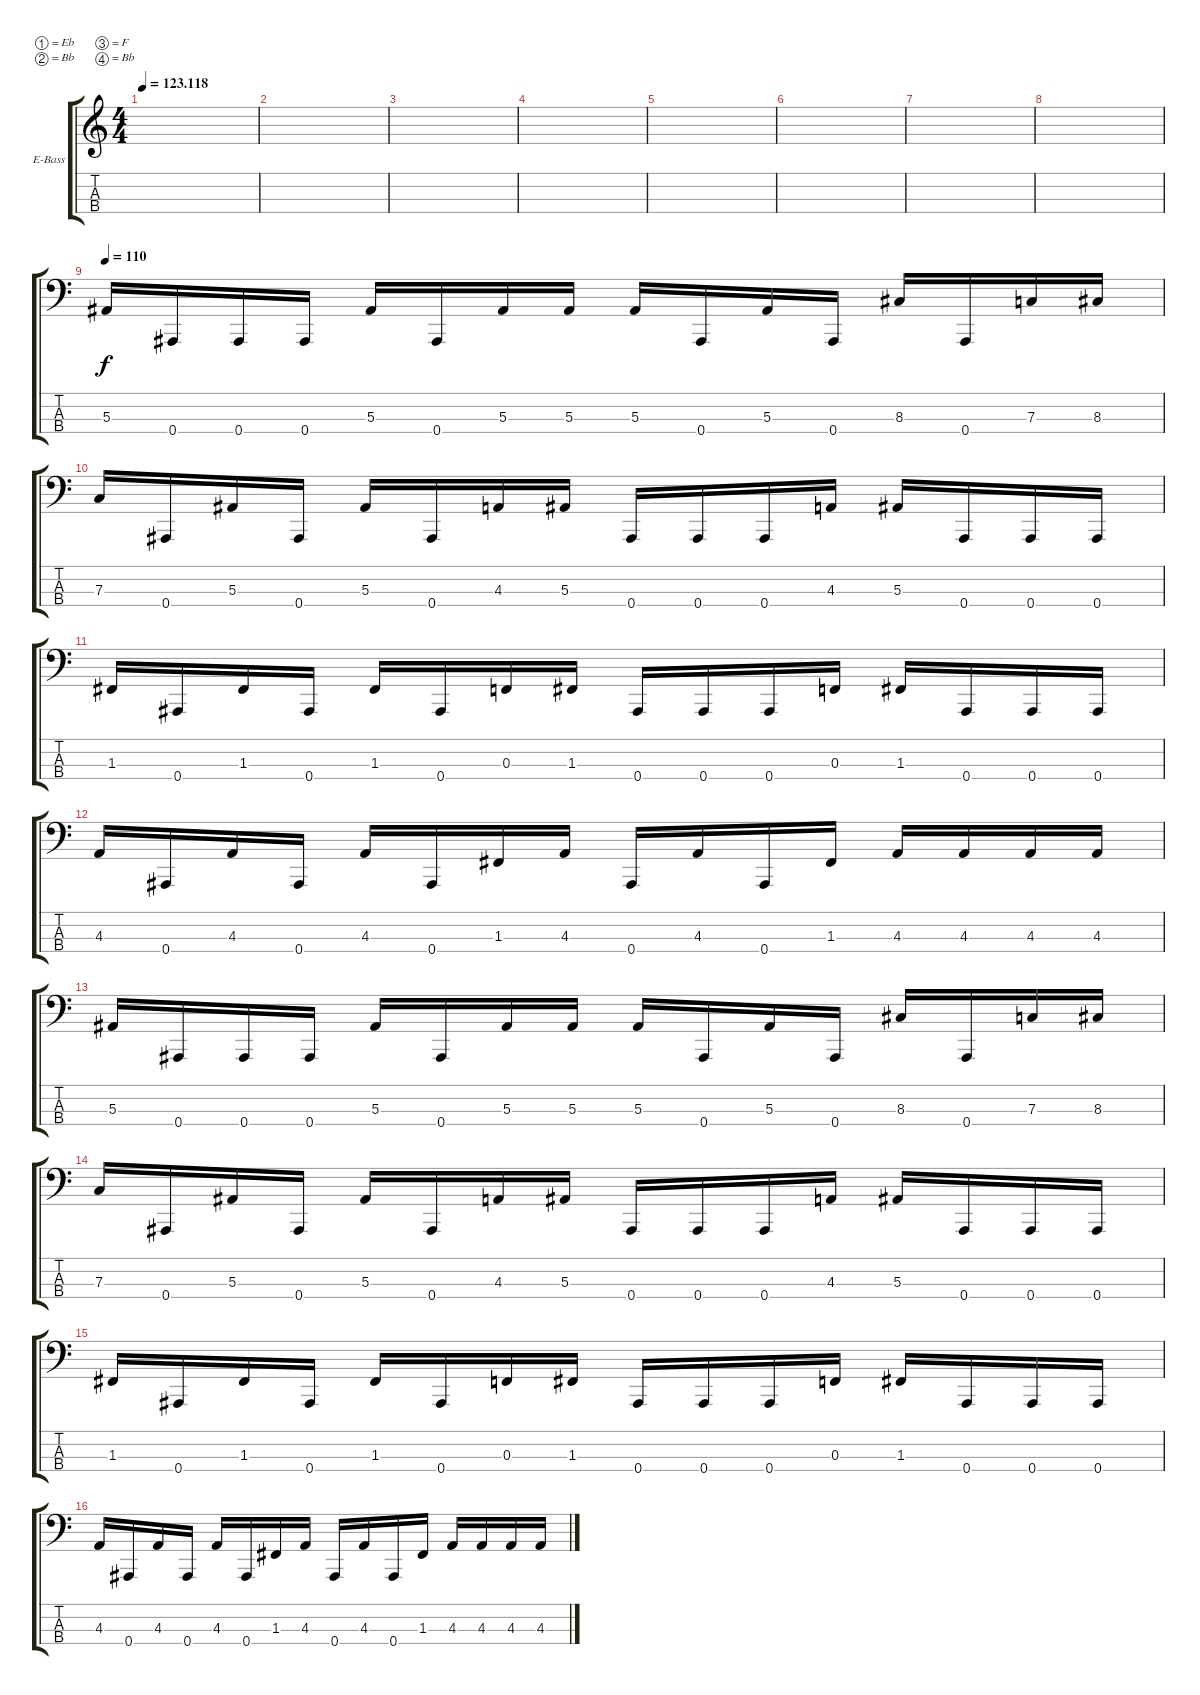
\defaultSystemsLayout 4
\bracketExtendMode groupsimilarinstruments
\firstSystemTrackNameOrientation horizontal
\otherSystemsTrackNameOrientation horizontal
\track ("Electric Bass" "E-Bass") {instrument electricbassfinger}
\staff {score tabs}
\tuning (Eb2 Bb1 F1 Bb0)
\ts (4 4)
\tempo
123.118
\accidentals auto
\clef g2
\ottava regular
\simile none
\ks c
|
|
|
|
|
|
|
|
\tempo 110
\clef f4
5.3.16 0.4.16 0.4.16 0.4.16 5.3.16 0.4.16 5.3.16 5.3.16 5.3.16 0.4.16 5.3.16 0.4.16 8.3.16 0.4.16 7.3.16 8.3.16 |
7.3.16 0.4.16 5.3.16 0.4.16 5.3.16 0.4.16 4.3.16 5.3.16 0.4.16 0.4.16 0.4.16 4.3.16 5.3.16 0.4.16 0.4.16 0.4.16 |
1.3.16 0.4.16 1.3.16 0.4.16 1.3.16 0.4.16 0.3.16 1.3.16 0.4.16 0.4.16 0.4.16 0.3.16 1.3.16 0.4.16 0.4.16 0.4.16 |
4.3.16 0.4.16 4.3.16 0.4.16 4.3.16 0.4.16 1.3.16 4.3.16 0.4.16 4.3.16 0.4.16 1.3.16 4.3.16 4.3.16 4.3.16 4.3.16 |
5.3.16 0.4.16 0.4.16 0.4.16 5.3.16 0.4.16 5.3.16 5.3.16 5.3.16 0.4.16 5.3.16 0.4.16 8.3.16 0.4.16 7.3.16 8.3.16 |
7.3.16 0.4.16 5.3.16 0.4.16 5.3.16 0.4.16 4.3.16 5.3.16 0.4.16 0.4.16 0.4.16 4.3.16 5.3.16 0.4.16 0.4.16 0.4.16 |
1.3.16 0.4.16 1.3.16 0.4.16 1.3.16 0.4.16 0.3.16 1.3.16 0.4.16 0.4.16 0.4.16 0.3.16 1.3.16 0.4.16 0.4.16 0.4.16 |
4.3.16 0.4.16 4.3.16 0.4.16 4.3.16 0.4.16 1.3.16 4.3.16 0.4.16 4.3.16 0.4.16 1.3.16 4.3.16 4.3.16 4.3.16 4.3.16
